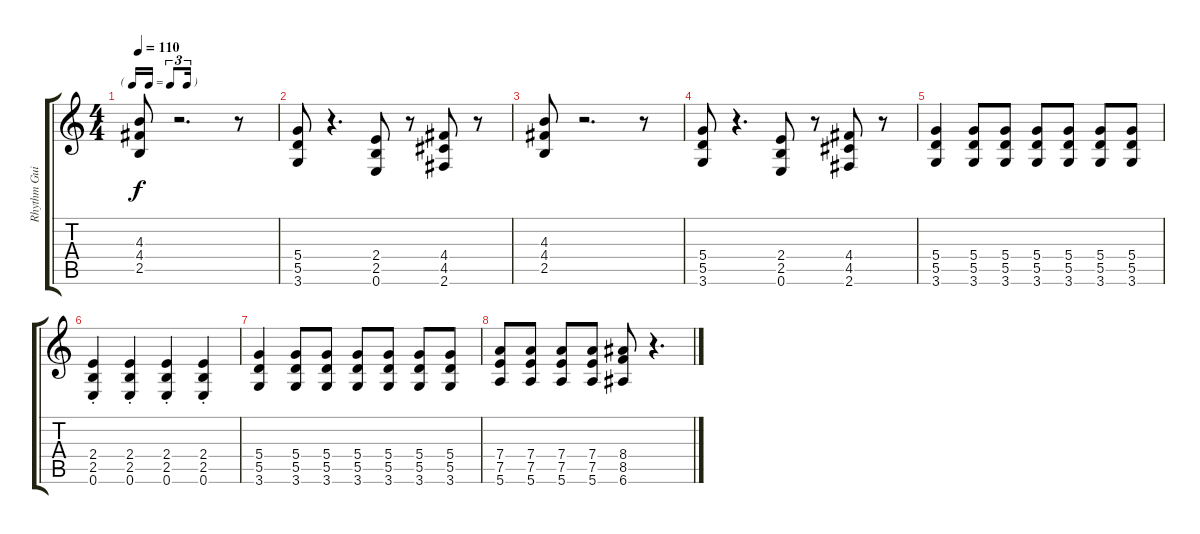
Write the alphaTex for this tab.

\track ("Rhythm Guitar - Josh" "Rhythm Gui") {instrument overdrivenguitar}
\staff {score tabs}
\tuning (E4 B3 G3 D3 A2 E2) {hide}
\ts (4 4)
\tf triplet16th
\tempo 110
\clef g2
\ks c
(4.3 4.4 2.5).8{dy f} r.2{d} r.8 |
(5.4 5.5 3.6).8 r.4{d} (2.4 2.5 0.6).8 r.8 (4.4 4.5 2.6).8 r.8 |
(4.3 4.4 2.5).8 r.2{d} r.8 |
(5.4 5.5 3.6).8 r.4{d} (2.4 2.5 0.6).8 r.8 (4.4 4.5 2.6).8 r.8 |
(5.4 5.5 3.6).4 (5.4 5.5 3.6).8 (5.4 5.5 3.6).8 (5.4 5.5 3.6).8 (5.4 5.5 3.6).8 (5.4 5.5 3.6).8 (5.4 5.5 3.6).8 |
(2.4{st} 2.5{st} 0.6{st}).4 (2.4{st} 2.5{st} 0.6{st}).4 (2.4{st} 2.5{st} 0.6{st}).4 (2.4{st} 2.5{st} 0.6{st}).4 |
(5.4 5.5 3.6).4 (5.4 5.5 3.6).8 (5.4 5.5 3.6).8 (5.4 5.5 3.6).8 (5.4 5.5 3.6).8 (5.4 5.5 3.6).8 (5.4 5.5 3.6).8 |
(7.4 7.5 5.6).8 (7.4 7.5 5.6).8 (7.4 7.5 5.6).8 (7.4 7.5 5.6).8 (8.4 8.5 6.6).8 r.4{d}
